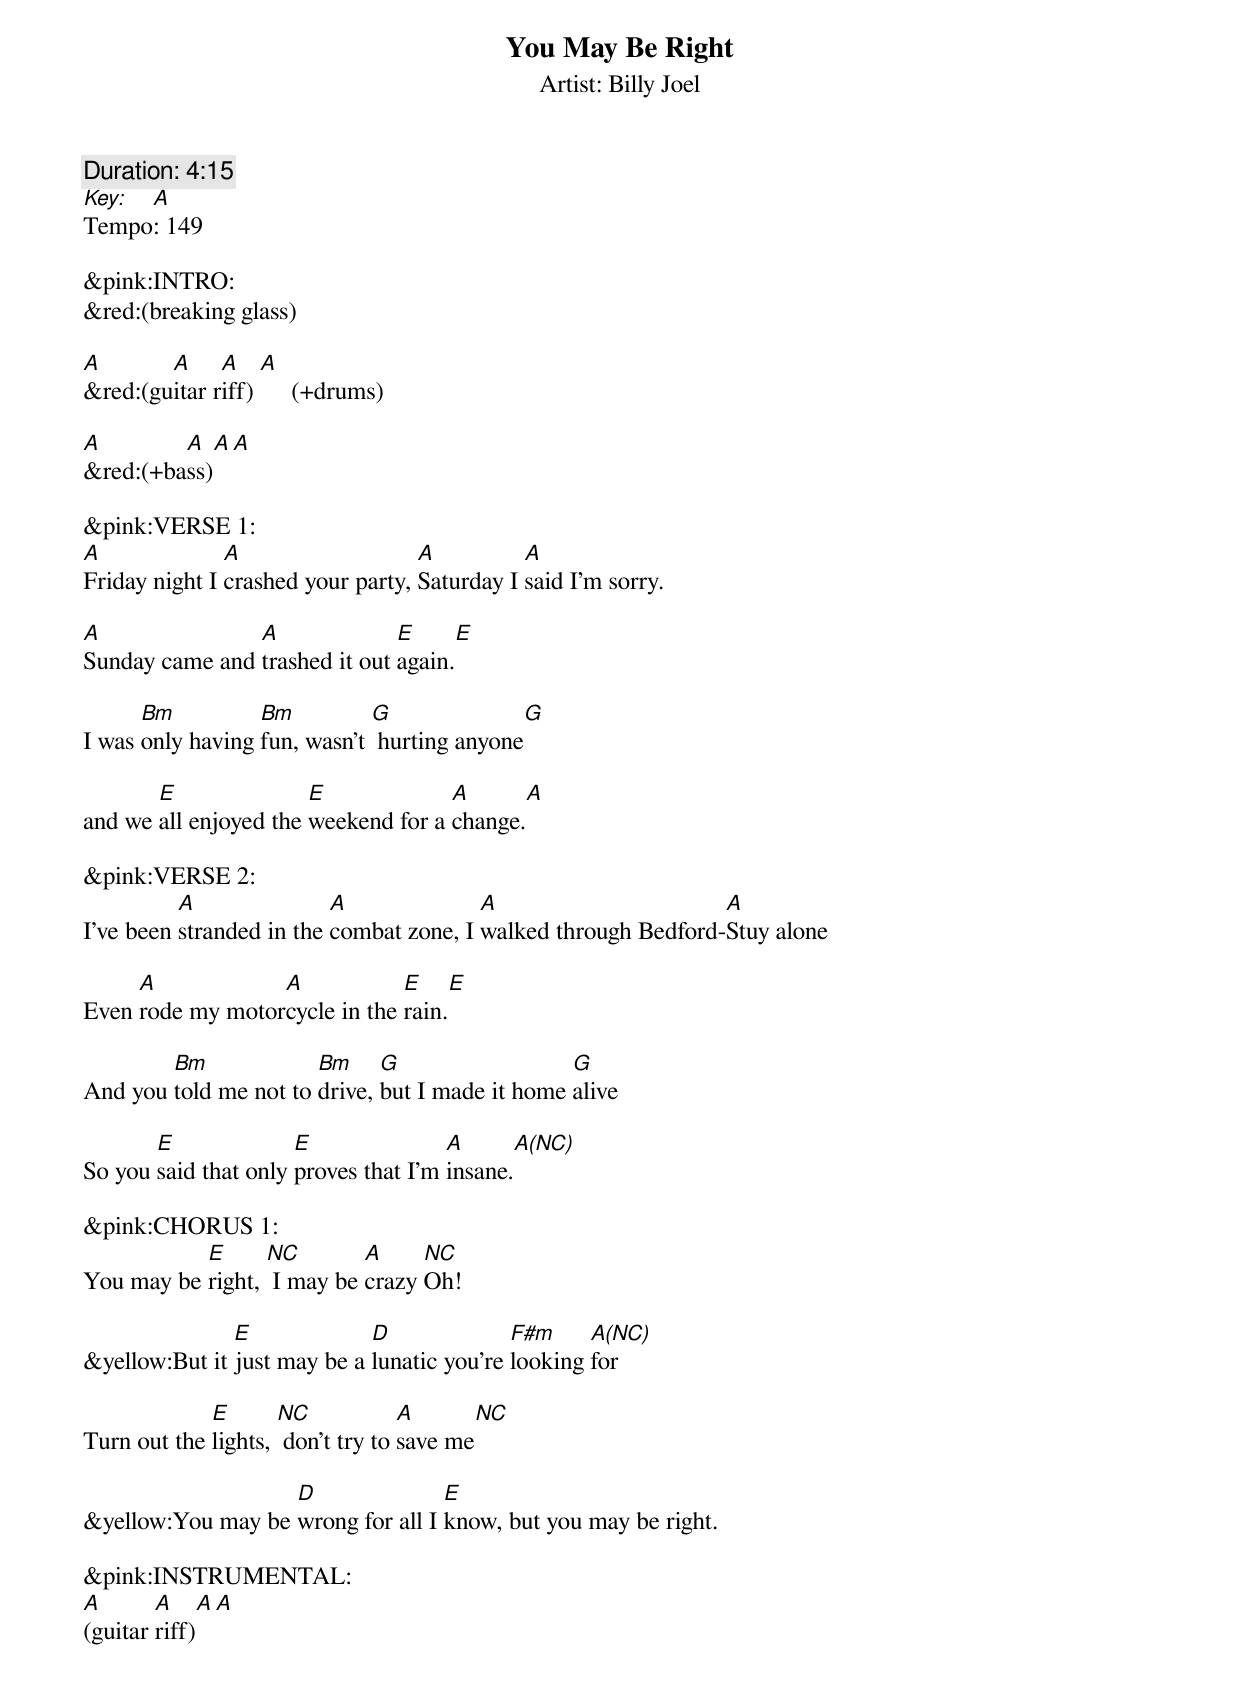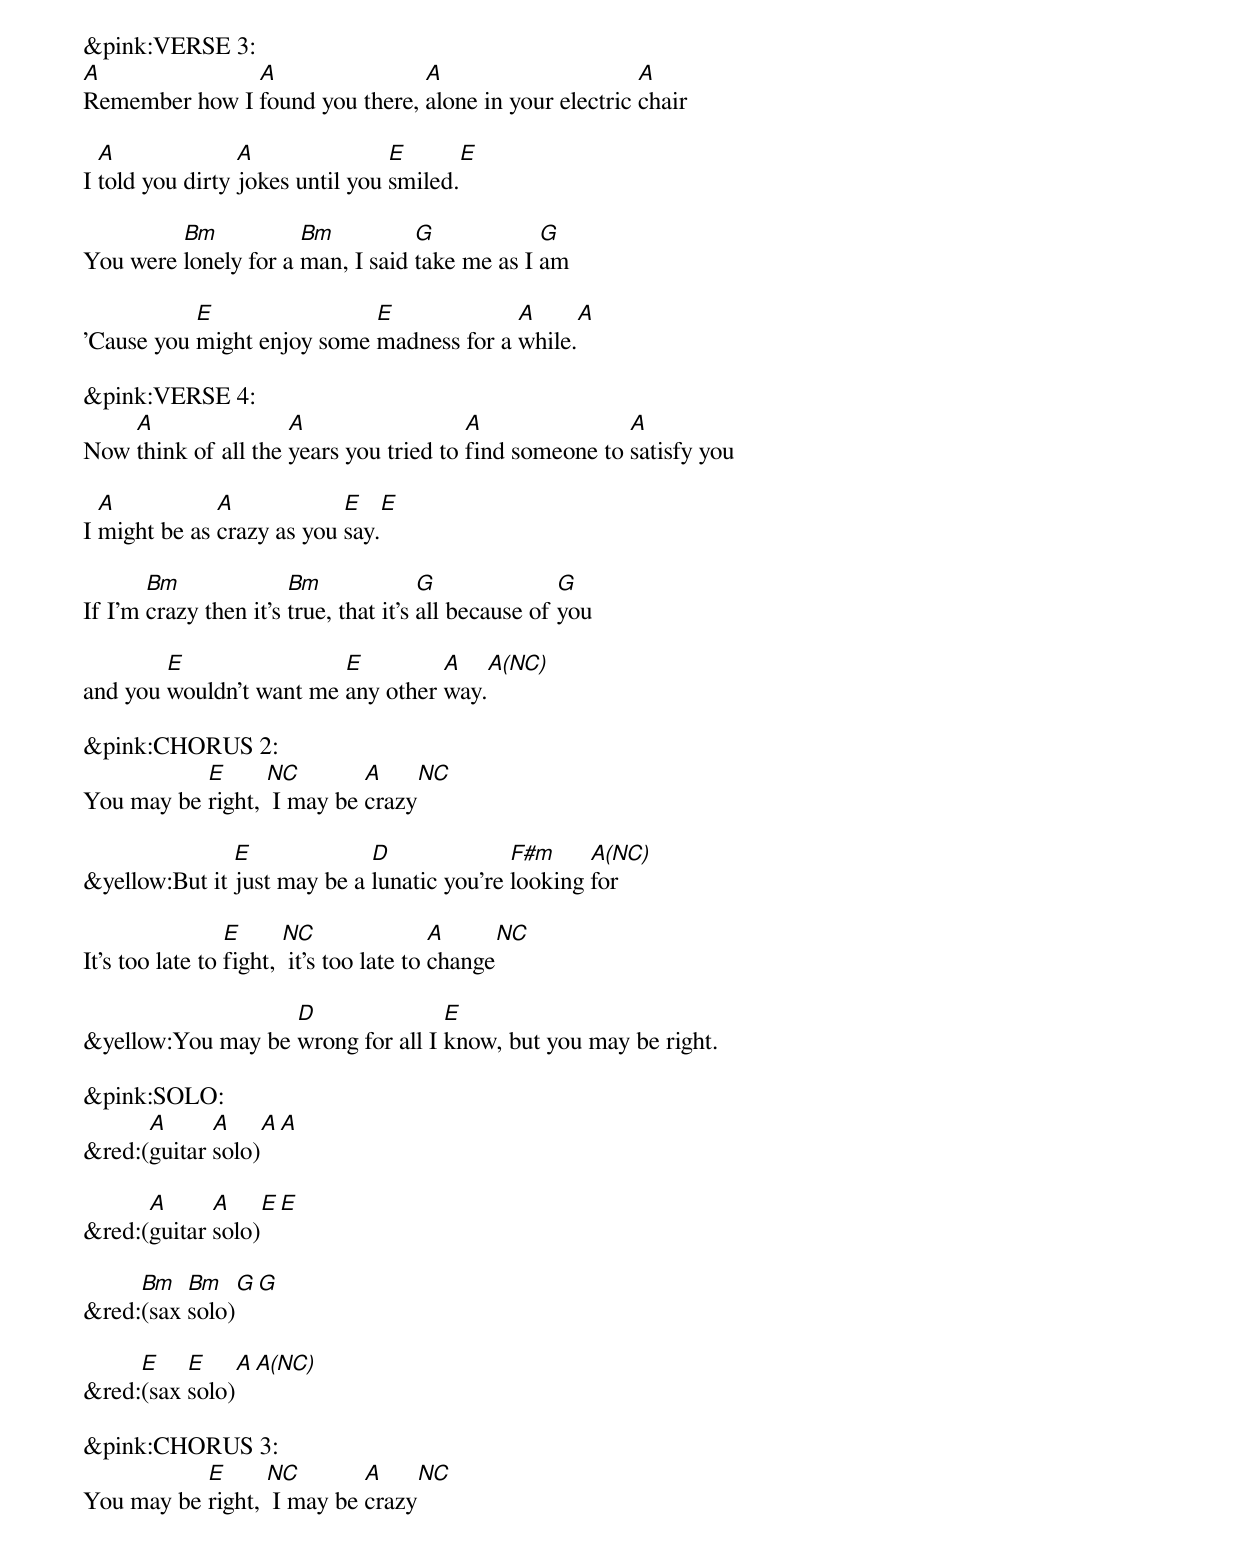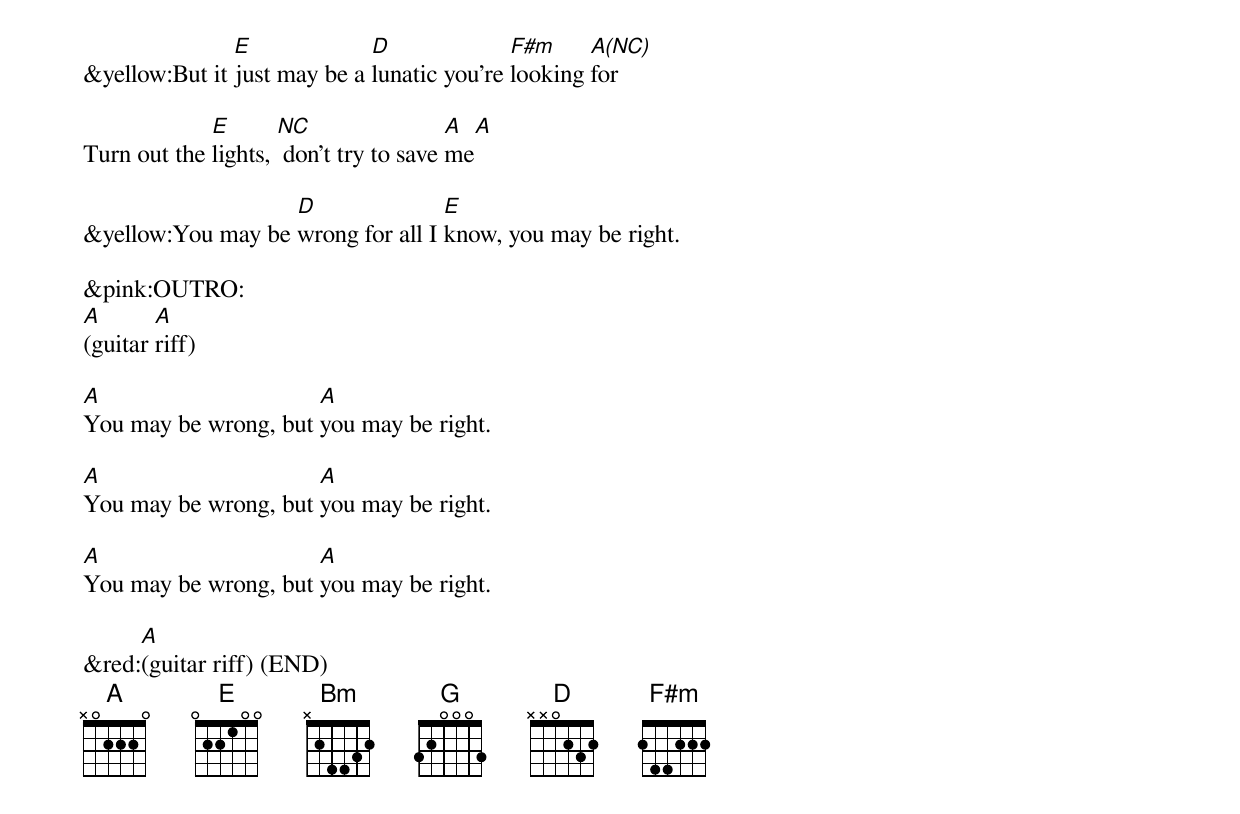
You May Be Right
Artist: Billy Joel
Duration: 4:15
Key: A
Tempo: 149

&pink:INTRO:
&red:(breaking glass)

A       A     A    A
&red:(guitar riff)      (+drums)

A        A    A    A
&red:(+bass)

&pink:VERSE 1:
A              A                   A          A
Friday night I crashed your party, Saturday I said I'm sorry.

A               A              E      E
Sunday came and trashed it out again.

      Bm          Bm          G               G
I was only having fun, wasn't  hurting anyone

       E               E             A       A
and we all enjoyed the weekend for a change.

&pink:VERSE 2:
          A               A              A                      A
I've been stranded in the combat zone, I walked through Bedford-Stuy alone

     A            A            E     E
Even rode my motorcycle in the rain.

        Bm             Bm     G                  G
And you told me not to drive, but I made it home alive

       E              E               A       A(NC)
So you said that only proves that I'm insane.

&pink:CHORUS 1:
           E      (NC)      A     (NC)
You may be right,  I may be crazy Oh!

               E             D              F#m     A(NC)
&yellow:But it just may be a lunatic you're looking for

             E       (NC)          A       (NC)
Turn out the lights,  don't try to save me

                   D               E
&yellow:You may be wrong for all I know, but you may be right.

&pink:INSTRUMENTAL:
A       A      A  A
(guitar riff)

&pink:VERSE 3:
A              A                A                      A
Remember how I found you there, alone in your electric chair

  A              A               E       E
I told you dirty jokes until you smiled.

         Bm           Bm          G            G
You were lonely for a man, I said take me as I am

           E                E             A      A
'Cause you might enjoy some madness for a while.

&pink:VERSE 4:
    A                A                  A               A
Now think of all the years you tried to find someone to satisfy you

  A           A            E    E
I might be as crazy as you say.

       Bm              Bm              G              G
If I'm crazy then it's true, that it's all because of you

        E                E         A    A(NC)
and you wouldn't want me any other way.

&pink:CHORUS 2:
           E      (NC)      A     (NC)
You may be right,  I may be crazy

               E             D              F#m     A(NC)
&yellow:But it just may be a lunatic you're looking for

                 E      (NC)              A      (NC)
It's too late to fight,  it's too late to change

                   D               E
&yellow:You may be wrong for all I know, but you may be right.

&pink:SOLO:
      A      A     A   A
&red:(guitar solo)

      A      A     E   E
&red:(guitar solo)

     Bm   Bm     G   G
&red:(sax solo)

     E    E     A    A(NC)
&red:(sax solo)

&pink:CHORUS 3:
           E      (NC)      A     (NC)
You may be right,  I may be crazy

               E             D              F#m     A(NC)
&yellow:But it just may be a lunatic you're looking for

             E       (NC)               A  A
Turn out the lights,  don't try to save me

                   D               E
&yellow:You may be wrong for all I know, you may be right.

&pink:OUTRO:
A       A
(guitar riff)

A                     A
You may be wrong, but you may be right.

A                     A
You may be wrong, but you may be right.

A                     A
You may be wrong, but you may be right.

     A
&red:(guitar riff) (END)
